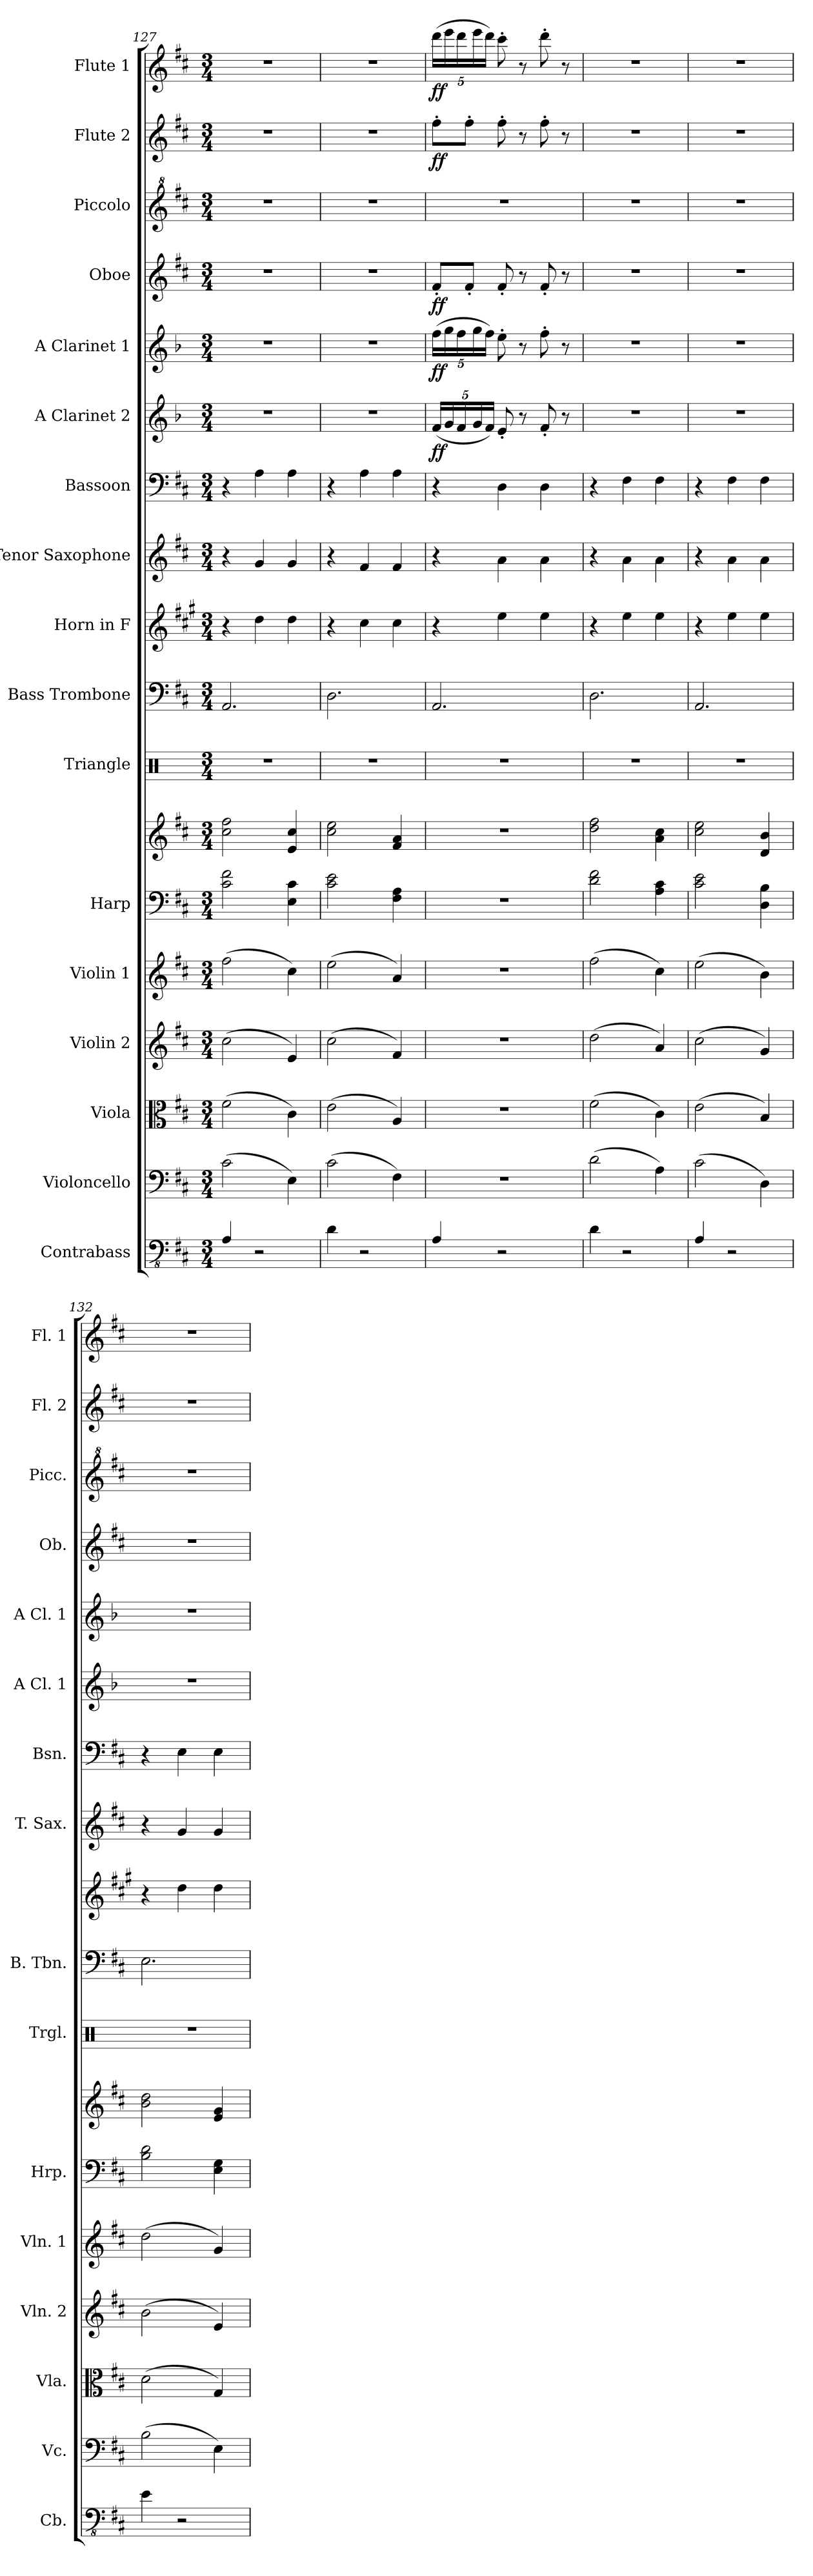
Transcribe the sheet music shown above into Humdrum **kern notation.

**kern	**kern	**kern	**kern	**kern	**kern	**kern	**kern	**kern	**kern	**kern	**kern	**kern	**dynam	**kern	**dynam	**kern	**dynam	**kern	**kern	**dynam	**kern	**dynam
*part17	*part16	*part15	*part14	*part13	*part12	*part12	*part11	*part10	*part9	*part8	*part7	*part6	*part6	*part5	*part5	*part4	*part4	*part3	*part2	*part2	*part1	*part1
*staff18	*staff17	*staff16	*staff15	*staff14	*staff13	*staff12	*staff11	*staff10	*staff9	*staff8	*staff7	*staff6	*staff6	*staff5	*staff5	*staff4	*staff4	*staff3	*staff2	*staff2	*staff1	*staff1
*I"Contrabass	*I"Violoncello	*I"Viola	*I"Violin 2	*I"Violin 1	*I"Harp	*	*I"Triangle	*I"Bass Trombone	*I"Horn in F	*I"Tenor Saxophone	*I"Bassoon	*I"A Clarinet 2	*	*I"A Clarinet 1	*	*I"Oboe	*	*I"Piccolo	*I"Flute 2	*	*I"Flute 1	*
*I'Cb.	*I'Vc.	*I'Vla.	*I'Vln. 2	*I'Vln. 1	*I'Hrp.	*	*I'Trgl.	*I'B. Tbn.	*	*I'T. Sax.	*I'Bsn.	*I'A Cl. 1	*	*I'A Cl. 1	*	*I'Ob.	*	*I'Picc.	*I'Fl. 2	*	*I'Fl. 1	*
*clefFv4	*clefF4	*clefC3	*clefG2	*clefG2	*clefF4	*clefG2	*clefX	*clefF4	*clefG2	*clefG2	*clefF4	*clefG2	*	*clefG2	*	*clefG2	*	*clefG^2	*clefG2	*	*clefG2	*
*ITrd7c12	*	*	*	*	*	*	*	*	*ITrd4c7	*ITrd8c14	*	*ITrd2c3	*	*ITrd2c3	*	*	*	*ITrd-7c-12	*	*	*	*
*k[f#c#]	*k[f#c#]	*k[f#c#]	*k[f#c#]	*k[f#c#]	*k[f#c#]	*k[f#c#]	*k[]	*k[f#c#]	*k[f#c#]	*k[f#c#]	*k[f#c#]	*k[f#c#]	*	*k[f#c#]	*	*k[f#c#]	*	*k[f#c#]	*k[f#c#]	*	*k[f#c#]	*
*M3/4	*M3/4	*M3/4	*M3/4	*M3/4	*M3/4	*M3/4	*M3/4	*M3/4	*M3/4	*M3/4	*M3/4	*M3/4	*	*M3/4	*	*M3/4	*	*M3/4	*M3/4	*	*M3/4	*
=127	=127	=127	=127	=127	=127	=127	=127	=127	=127	=127	=127	=127	=127	=127	=127	=127	=127	=127	=127	=127	=127	=127
4AAA/	(2c#\	(2f#\	(2cc#\	(2ff#\	2c#\ 2f#\	2cc#\ 2ff#\	2.r	2.AA/	4r	4r	4r	2.r	.	2.r	.	2.r	.	2.r	2.r	.	2.r	.
2r	.	.	.	.	.	.	.	.	4g\	4G/	4A\	.	.	.	.	.	.	.	.	.	.	.
.	4E\)	4c#\)	4e/)	4cc#\)	4E\ 4c#\	4e/ 4cc#/	.	.	4g\	4G/	4A\	.	.	.	.	.	.	.	.	.	.	.
=128	=128	=128	=128	=128	=128	=128	=128	=128	=128	=128	=128	=128	=128	=128	=128	=128	=128	=128	=128	=128	=128	=128
4DD\	(2c#\	(2e\	(2cc#\	(2ee\	2c#\ 2e\	2cc#\ 2ee\	2.r	2.D\	4r	4r	4r	2.r	.	2.r	.	2.r	.	2.r	2.r	.	2.r	.
2r	.	.	.	.	.	.	.	.	4f#\	4F#/	4A\	.	.	.	.	.	.	.	.	.	.	.
.	4F#\)	4A/)	4f#/)	4a/)	4F#\ 4A\	4f#/ 4a/	.	.	4f#\	4F#/	4A\	.	.	.	.	.	.	.	.	.	.	.
=129	=129	=129	=129	=129	=129	=129	=129	=129	=129	=129	=129	=129	=129	=129	=129	=129	=129	=129	=129	=129	=129	=129
*	*	*	*	*	*	*	*	*	*	*	*	*Xbrackettup	*	*Xbrackettup	*	*	*	*	*	*	*Xbrackettup	*
!	!	!	!	!	!	!	!	!	!	!	!	!	!LO:DY:b	!	!LO:DY:b	!	!LO:DY:b	!	!	!LO:DY:b	!	!LO:DY:b
4AAA/	2.r	2.r	2.r	2.r	2.r	2.r	2.r	2.AA/	4r	4r	4r	(20d/LL	ff	(20dd\LL	ff	8f#'/L	ff	2.r	8ff#'\L	ff	(20ddd\LL	ff
.	.	.	.	.	.	.	.	.	.	.	.	20e/	.	20ee\	.	.	.	.	.	.	20eee\	.
.	.	.	.	.	.	.	.	.	.	.	.	20d/	.	20dd\	.	.	.	.	.	.	20ddd\	.
.	.	.	.	.	.	.	.	.	.	.	.	.	.	.	.	8f#'/J	.	.	8ff#'\J	.	.	.
.	.	.	.	.	.	.	.	.	.	.	.	20e/	.	20ee\	.	.	.	.	.	.	20eee\	.
.	.	.	.	.	.	.	.	.	.	.	.	20d/JJ)	.	20dd\JJ)	.	.	.	.	.	.	20ddd\JJ)	.
2r	.	.	.	.	.	.	.	.	4a\	4A\	4D\	8c#'/	.	8cc#'\	.	8f#'/	.	.	8ff#'\	.	8ccc#'\	.
.	.	.	.	.	.	.	.	.	.	.	.	8r	.	8r	.	8r	.	.	8r	.	8r	.
.	.	.	.	.	.	.	.	.	4a\	4A\	4D\	8d'/	.	8dd'\	.	8f#'/	.	.	8ff#'\	.	8ddd'\	.
.	.	.	.	.	.	.	.	.	.	.	.	8r	.	8r	.	8r	.	.	8r	.	8r	.
=130	=130	=130	=130	=130	=130	=130	=130	=130	=130	=130	=130	=130	=130	=130	=130	=130	=130	=130	=130	=130	=130	=130
4DD\	(2d\	(2f#\	(2dd\	(2ff#\	2d\ 2f#\	2dd\ 2ff#\	2.r	2.D\	4r	4r	4r	2.r	.	2.r	.	2.r	.	2.r	2.r	.	2.r	.
2r	.	.	.	.	.	.	.	.	4a\	4A\	4F#\	.	.	.	.	.	.	.	.	.	.	.
.	4A\)	4c#\)	4a/)	4cc#\)	4A\ 4c#\	4a\ 4cc#\	.	.	4a\	4A\	4F#\	.	.	.	.	.	.	.	.	.	.	.
=131	=131	=131	=131	=131	=131	=131	=131	=131	=131	=131	=131	=131	=131	=131	=131	=131	=131	=131	=131	=131	=131	=131
4AAA/	(2c#\	(2e\	(2cc#\	(2ee\	2c#\ 2e\	2cc#\ 2ee\	2.r	2.AA/	4r	4r	4r	2.r	.	2.r	.	2.r	.	2.r	2.r	.	2.r	.
2r	.	.	.	.	.	.	.	.	4a\	4A\	4F#\	.	.	.	.	.	.	.	.	.	.	.
.	4D\)	4B/)	4g/)	4b\)	4D\ 4B\	4d/ 4b/	.	.	4a\	4A\	4F#\	.	.	.	.	.	.	.	.	.	.	.
=132	=132	=132	=132	=132	=132	=132	=132	=132	=132	=132	=132	=132	=132	=132	=132	=132	=132	=132	=132	=132	=132	=132
4EE\	(2B\	(2d\	(2b\	(2dd\	2B\ 2d\	2b\ 2dd\	2.r	2.E\	4r	4r	4r	2.r	.	2.r	.	2.r	.	2.r	2.r	.	2.r	.
2r	.	.	.	.	.	.	.	.	4g\	4G/	4E\	.	.	.	.	.	.	.	.	.	.	.
.	4E\)	4G/)	4e/)	4g/)	4E\ 4G\	4e/ 4g/	.	.	4g\	4G/	4E\	.	.	.	.	.	.	.	.	.	.	.
=	=	=	=	=	=	=	=	=	=	=	=	=	=	=	=	=	=	=	=	=	=	=
*-	*-	*-	*-	*-	*-	*-	*-	*-	*-	*-	*-	*-	*-	*-	*-	*-	*-	*-	*-	*-	*-	*-
